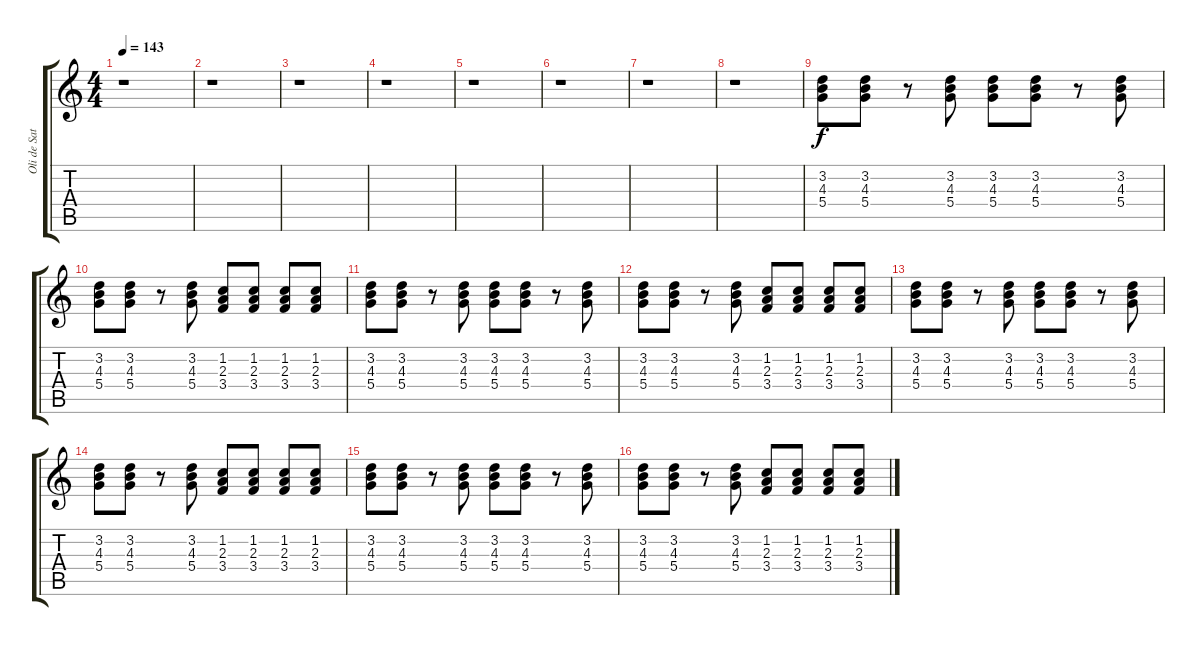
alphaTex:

\track ("Oli de Sat" "Oli de Sat") {instrument distortionguitar}
\staff {score tabs}
\tuning (E4 B3 G3 D3 A2 E2) {hide}
\ts (4 4)
\tempo 143
\clef g2
\ks c
r.1{dy f instrument distortionguitar} |
r.1 |
r.1 |
r.1 |
r.1 |
r.1 |
r.1 |
r.1 |
(3.2 4.3 5.4).8 (3.2 4.3 5.4).8 r.8 (3.2 4.3 5.4).8 (3.2 4.3 5.4).8 (3.2 4.3 5.4).8 r.8 (3.2 4.3 5.4).8 |
(3.2 4.3 5.4).8 (3.2 4.3 5.4).8 r.8 (3.2 4.3 5.4).8 (1.2 2.3 3.4).8 (1.2 2.3 3.4).8 (1.2 2.3 3.4).8 (1.2 2.3 3.4).8 |
(3.2 4.3 5.4).8 (3.2 4.3 5.4).8 r.8 (3.2 4.3 5.4).8 (3.2 4.3 5.4).8 (3.2 4.3 5.4).8 r.8 (3.2 4.3 5.4).8 |
(3.2 4.3 5.4).8 (3.2 4.3 5.4).8 r.8 (3.2 4.3 5.4).8 (1.2 2.3 3.4).8 (1.2 2.3 3.4).8 (1.2 2.3 3.4).8 (1.2 2.3 3.4).8 |
(3.2 4.3 5.4).8 (3.2 4.3 5.4).8 r.8 (3.2 4.3 5.4).8 (3.2 4.3 5.4).8 (3.2 4.3 5.4).8 r.8 (3.2 4.3 5.4).8 |
(3.2 4.3 5.4).8 (3.2 4.3 5.4).8 r.8 (3.2 4.3 5.4).8 (1.2 2.3 3.4).8 (1.2 2.3 3.4).8 (1.2 2.3 3.4).8 (1.2 2.3 3.4).8 |
(3.2 4.3 5.4).8 (3.2 4.3 5.4).8 r.8 (3.2 4.3 5.4).8 (3.2 4.3 5.4).8 (3.2 4.3 5.4).8 r.8 (3.2 4.3 5.4).8 |
(3.2 4.3 5.4).8 (3.2 4.3 5.4).8 r.8 (3.2 4.3 5.4).8 (1.2 2.3 3.4).8 (1.2 2.3 3.4).8 (1.2 2.3 3.4).8 (1.2 2.3 3.4).8
